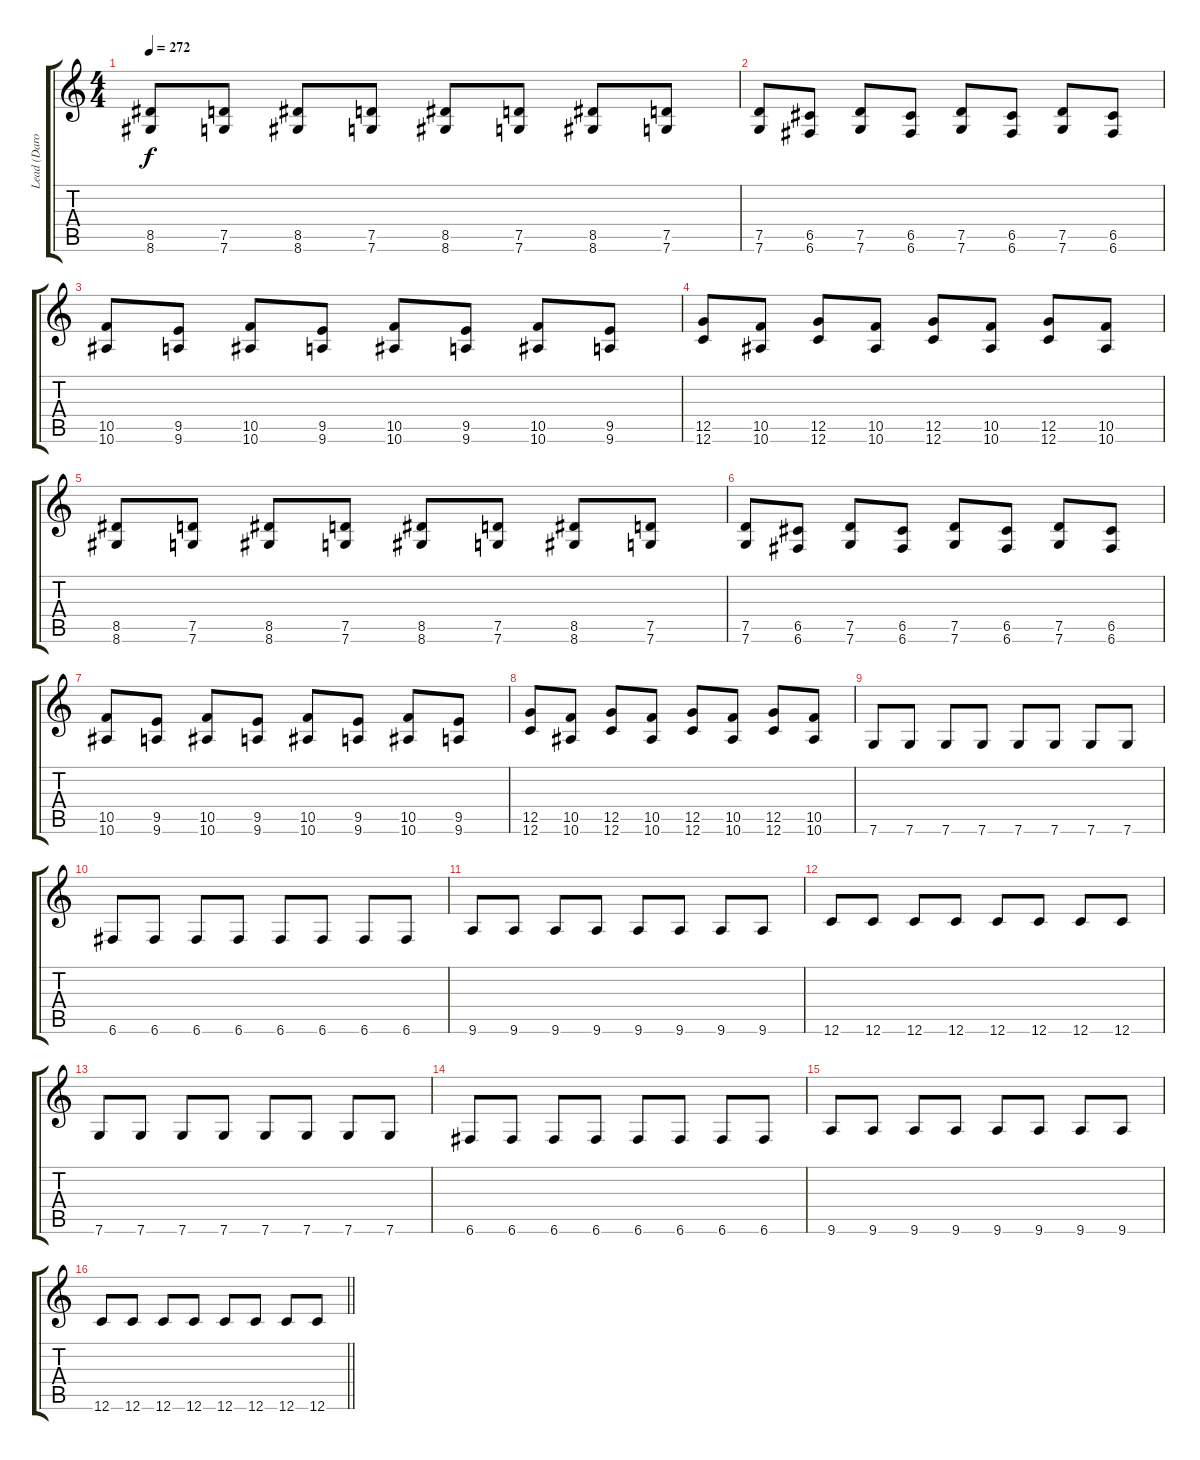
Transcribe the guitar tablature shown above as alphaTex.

\track ("Lead (Daron)" "Lead (Daro") {instrument overdrivenguitar}
\staff {score tabs}
\tuning (D4 A3 F3 C3 G2 C2) {hide}
\ts (4 4)
\tempo 272
\clef g2
\ks c
(8.5 8.6).8{dy f balance 0} (7.5 7.6).8 (8.5 8.6).8 (7.5 7.6).8 (8.5 8.6).8 (7.5 7.6).8 (8.5 8.6).8 (7.5 7.6).8 |
(7.5 7.6).8 (6.5 6.6).8 (7.5 7.6).8 (6.5 6.6).8 (7.5 7.6).8 (6.5 6.6).8 (7.5 7.6).8 (6.5 6.6).8 |
(10.5 10.6).8 (9.5 9.6).8 (10.5 10.6).8 (9.5 9.6).8 (10.5 10.6).8 (9.5 9.6).8 (10.5 10.6).8 (9.5 9.6).8 |
(12.5 12.6).8 (10.5 10.6).8 (12.5 12.6).8 (10.5 10.6).8 (12.5 12.6).8 (10.5 10.6).8 (12.5 12.6).8 (10.5 10.6).8 |
(8.5 8.6).8 (7.5 7.6).8 (8.5 8.6).8 (7.5 7.6).8 (8.5 8.6).8 (7.5 7.6).8 (8.5 8.6).8 (7.5 7.6).8 |
(7.5 7.6).8 (6.5 6.6).8 (7.5 7.6).8 (6.5 6.6).8 (7.5 7.6).8 (6.5 6.6).8 (7.5 7.6).8 (6.5 6.6).8 |
(10.5 10.6).8 (9.5 9.6).8 (10.5 10.6).8 (9.5 9.6).8 (10.5 10.6).8 (9.5 9.6).8 (10.5 10.6).8 (9.5 9.6).8 |
(12.5 12.6).8 (10.5 10.6).8 (12.5 12.6).8 (10.5 10.6).8 (12.5 12.6).8 (10.5 10.6).8 (12.5 12.6).8 (10.5 10.6).8 |
7.6.8 7.6.8 7.6.8 7.6.8 7.6.8 7.6.8 7.6.8 7.6.8 |
6.6.8 6.6.8 6.6.8 6.6.8 6.6.8 6.6.8 6.6.8 6.6.8 |
9.6.8 9.6.8 9.6.8 9.6.8 9.6.8 9.6.8 9.6.8 9.6.8 |
12.6.8 12.6.8 12.6.8 12.6.8 12.6.8 12.6.8 12.6.8 12.6.8 |
7.6.8 7.6.8 7.6.8 7.6.8 7.6.8 7.6.8 7.6.8 7.6.8 |
6.6.8 6.6.8 6.6.8 6.6.8 6.6.8 6.6.8 6.6.8 6.6.8 |
9.6.8 9.6.8 9.6.8 9.6.8 9.6.8 9.6.8 9.6.8 9.6.8 |
\barLineRight lightlight
12.6.8 12.6.8 12.6.8 12.6.8 12.6.8 12.6.8 12.6.8 12.6.8
